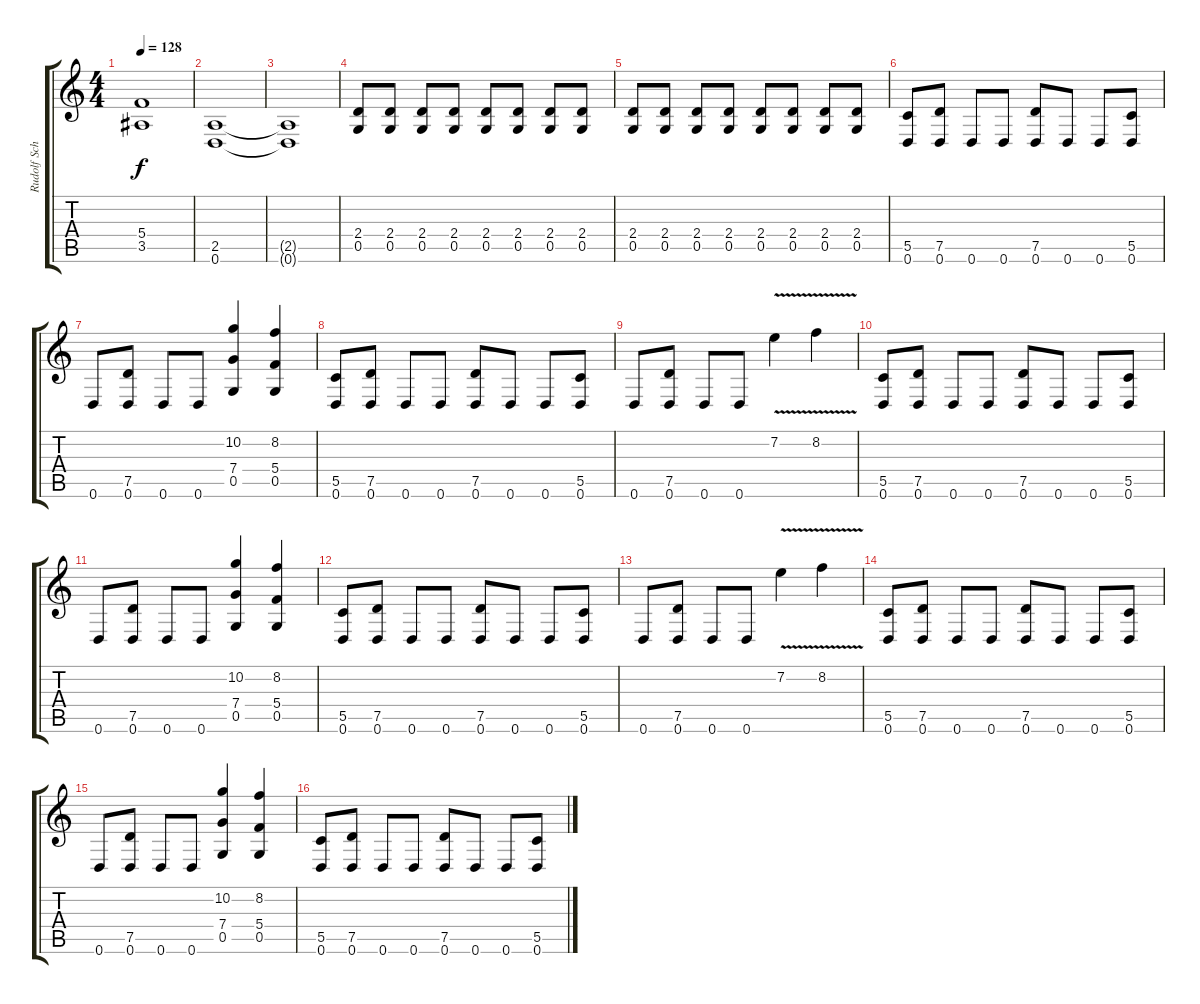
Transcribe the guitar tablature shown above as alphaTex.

\track ("Rudolf Schenker" "Rudolf Sch") {instrument distortionguitar}
\staff {score tabs}
\tuning (D4 A3 F3 C3 G2 D2) {hide}
\ts (4 4)
\tempo 128
\clef g2
\ks c
(5.4{t} 3.5{t}).1{dy f} |
(2.5 0.6).1 |
(2.5{t} 0.6{t}).1 |
(2.4 0.5).8 (2.4 0.5).8 (2.4 0.5).8 (2.4 0.5).8 (2.4 0.5).8 (2.4 0.5).8 (2.4 0.5).8 (2.4 0.5).8 |
(2.4 0.5).8 (2.4 0.5).8 (2.4 0.5).8 (2.4 0.5).8 (2.4 0.5).8 (2.4 0.5).8 (2.4 0.5).8 (2.4 0.5).8 |
(5.5 0.6).8{instrument distortionguitar} (7.5 0.6).8 0.6.8 0.6.8 (7.5 0.6).8 0.6.8 0.6.8 (5.5 0.6).8 |
0.6.8 (7.5 0.6).8 0.6.8 0.6.8 (10.2 7.4 0.5).4 (8.2 5.4 0.5).4 |
(5.5 0.6).8 (7.5 0.6).8 0.6.8 0.6.8 (7.5 0.6).8 0.6.8 0.6.8 (5.5 0.6).8 |
0.6.8 (7.5 0.6).8 0.6.8 0.6.8 7.2{v}.4 8.2{v}.4 |
(5.5 0.6).8{instrument distortionguitar} (7.5 0.6).8 0.6.8 0.6.8 (7.5 0.6).8 0.6.8 0.6.8 (5.5 0.6).8 |
0.6.8 (7.5 0.6).8 0.6.8 0.6.8 (10.2 7.4 0.5).4 (8.2 5.4 0.5).4 |
(5.5 0.6).8 (7.5 0.6).8 0.6.8 0.6.8 (7.5 0.6).8 0.6.8 0.6.8 (5.5 0.6).8 |
0.6.8 (7.5 0.6).8 0.6.8 0.6.8 7.2{v}.4 8.2{v}.4 |
(5.5 0.6).8{instrument distortionguitar} (7.5 0.6).8 0.6.8 0.6.8 (7.5 0.6).8 0.6.8 0.6.8 (5.5 0.6).8 |
0.6.8 (7.5 0.6).8 0.6.8 0.6.8 (10.2 7.4 0.5).4 (8.2 5.4 0.5).4 |
(5.5 0.6).8 (7.5 0.6).8 0.6.8 0.6.8 (7.5 0.6).8 0.6.8 0.6.8 (5.5 0.6).8
